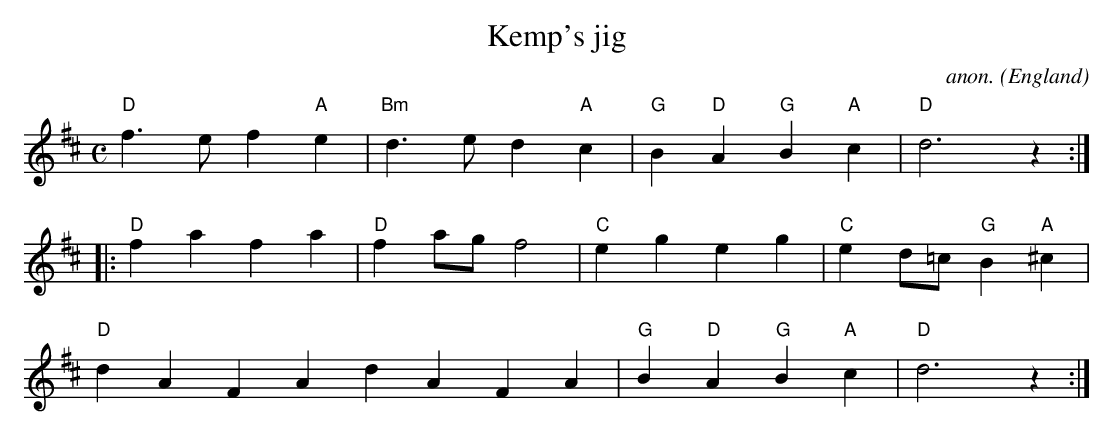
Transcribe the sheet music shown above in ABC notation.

X:1
T:Kemp's jig
C:anon.
O:England
M:C
L:1/4
K:D
"D"f>e f"A"e|"Bm"d>e d"A"c|"G"B"D"A "G"B"A"c|"D"d3z:|
|:"D"fa fa|"D"fa/g/ f2|"C"eg eg|"C"ed/=c/ "G"B"A"^c|
"D"dAFA dAFA|"G"B"D"A "G"B"A"c|"D"d3z:|
